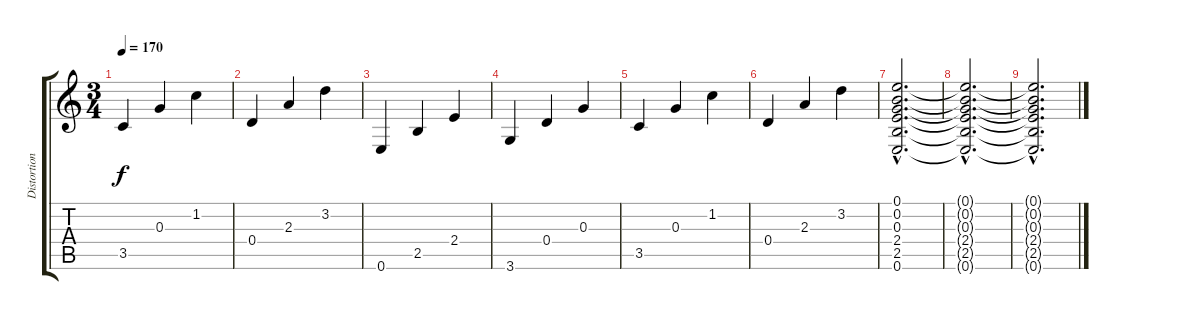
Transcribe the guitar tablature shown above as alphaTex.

\track ("Distortion Lead" "Distortion") {instrument distortionguitar}
\staff {score tabs}
\tuning (E4 B3 G3 D3 A2 E2) {hide}
\ts (3 4)
\tempo 170
\clef g2
\ks c
3.5.4{dy f} 0.3.4 1.2.4 |
0.4.4 2.3.4 3.2.4 |
0.6.4 2.5.4 2.4.4 |
3.6.4 0.4.4 0.3.4 |
3.5.4 0.3.4 1.2.4 |
0.4.4 2.3.4 3.2.4 |
(0.1{hac} 0.2{hac} 0.3{hac} 2.4{hac} 2.5{hac} 0.6{hac}).2{d} |
(0.1{hac t} 0.2{hac t} 0.3{hac t} 2.4{hac t} 2.5{hac t} 0.6{hac t}).2{d} |
(0.1{hac t} 0.2{hac t} 0.3{hac t} 2.4{hac t} 2.5{hac t} 0.6{hac t}).2{d}
